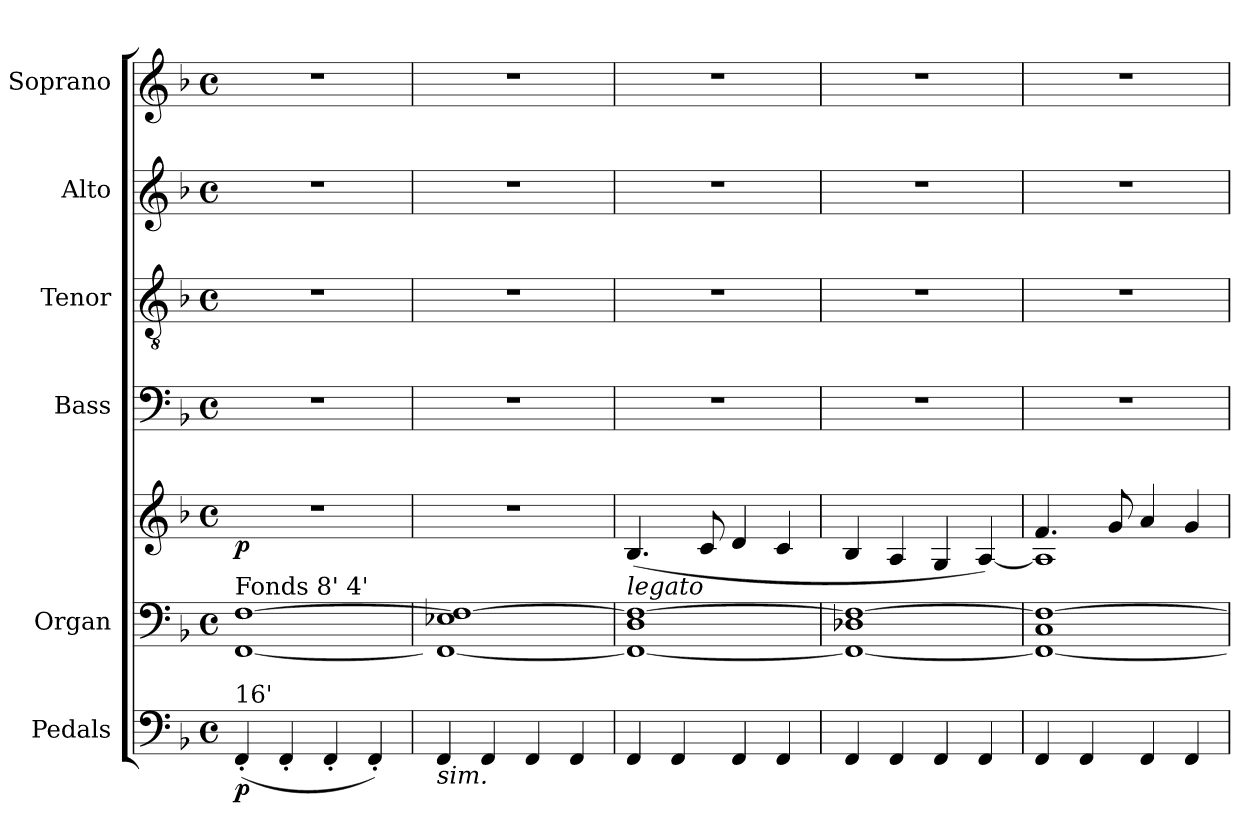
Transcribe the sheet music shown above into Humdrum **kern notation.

**kern	**dynam	**kern	**kern	**dynam	**kern	**kern	**kern	**kern
*part6	*part6	*part5	*part5	*part5	*part4	*part3	*part2	*part1
*staff7	*staff7	*staff6	*staff5	*staff5/6	*staff4	*staff3	*staff2	*staff1
*I"Pedals	*	*I"Organ	*	*	*I"Bass	*I"Tenor	*I"Alto	*I"Soprano
*	*	*I'Org.	*	*	*I'B.	*I'T.	*I'A.	*I'S.
!!LO:PB:g=z
*clefF4	*	*clefF4	*clefG2	*	*clefF4	*clefGv2	*clefG2	*clefG2
*	*	*	*	*	*	*ITrd7c12	*	*
*k[b-]	*	*k[b-]	*k[b-]	*	*k[b-]	*k[b-]	*k[b-]	*k[b-]
*F:	*	*F:	*F:	*	*F:	*F:	*F:	*F:
*M4/4	*	*M4/4	*M4/4	*	*M4/4	*M4/4	*M4/4	*M4/4
*met(c)	*	*met(c)	*met(c)	*	*met(c)	*met(c)	*met(c)	*met(c)
*MM60	*	*MM60	*MM60	*	*MM60	*MM60	*MM60	*MM60
=1	=1	=1	=1	=1	=1	=1	=1	=1
!	!	!LO:TX:a:t=Fonds 8' 4'	!	!	!	!	!	!
!LO:TX:a:t=16'	!	!	!	!	!	!	!	!
(4FF'i/	p	[1FFi [1Fi	1r	p	1r	1r	1r	1r
4FF'i/	.	.	.	.	.	.	.	.
4FF'i/	.	.	.	.	.	.	.	.
4FF'i/)	.	.	.	.	.	.	.	.
=2	=2	=2	=2	=2	=2	=2	=2	=2
!LO:TX:b:i:t=sim.	!	!	!	!	!	!	!	!
4FFi/	.	1FFi_ 1E-Xi 1Fi_	1r	.	1r	1r	1r	1r
4FFi/	.	.	.	.	.	.	.	.
4FFi/	.	.	.	.	.	.	.	.
4FFi/	.	.	.	.	.	.	.	.
=3	=3	=3	=3	=3	=3	=3	=3	=3
!	!	!	!LO:TX:b:i:t=legato	!	!	!	!	!
4FFi/	.	1FFi_ 1Di 1Fi_	(4.B-i/	.	1r	1r	1r	1r
4FFi/	.	.	.	.	.	.	.	.
.	.	.	8ci/	.	.	.	.	.
4FFi/	.	.	4di/	.	.	.	.	.
4FFi/	.	.	4ci/	.	.	.	.	.
=4	=4	=4	=4	=4	=4	=4	=4	=4
4FFi/	.	1FFi_ 1D-Xi 1Fi_	4B-i/	.	1r	1r	1r	1r
4FFi/	.	.	4Ai/	.	.	.	.	.
4FFi/	.	.	4Gi/	.	.	.	.	.
4FFi/	.	.	[4Ai/)	.	.	.	.	.
=5	=5	=5	=5	=5	=5	=5	=5	=5
*	*	*	*^	*	*	*	*	*
4FFi/	.	1FFi_ 1Ci 1Fi_	4.fi/	1Ai]	.	1r	1r	1r	1r
4FFi/	.	.	.	.	.	.	.	.	.
.	.	.	8gi/	.	.	.	.	.	.
4FFi/	.	.	4ai/	.	.	.	.	.	.
4FFi/	.	.	4gi/	.	.	.	.	.	.
*	*	*	*v	*v	*	*	*	*	*
=	=	=	=	=	=	=	=	=
*-	*-	*-	*-	*-	*-	*-	*-	*-
